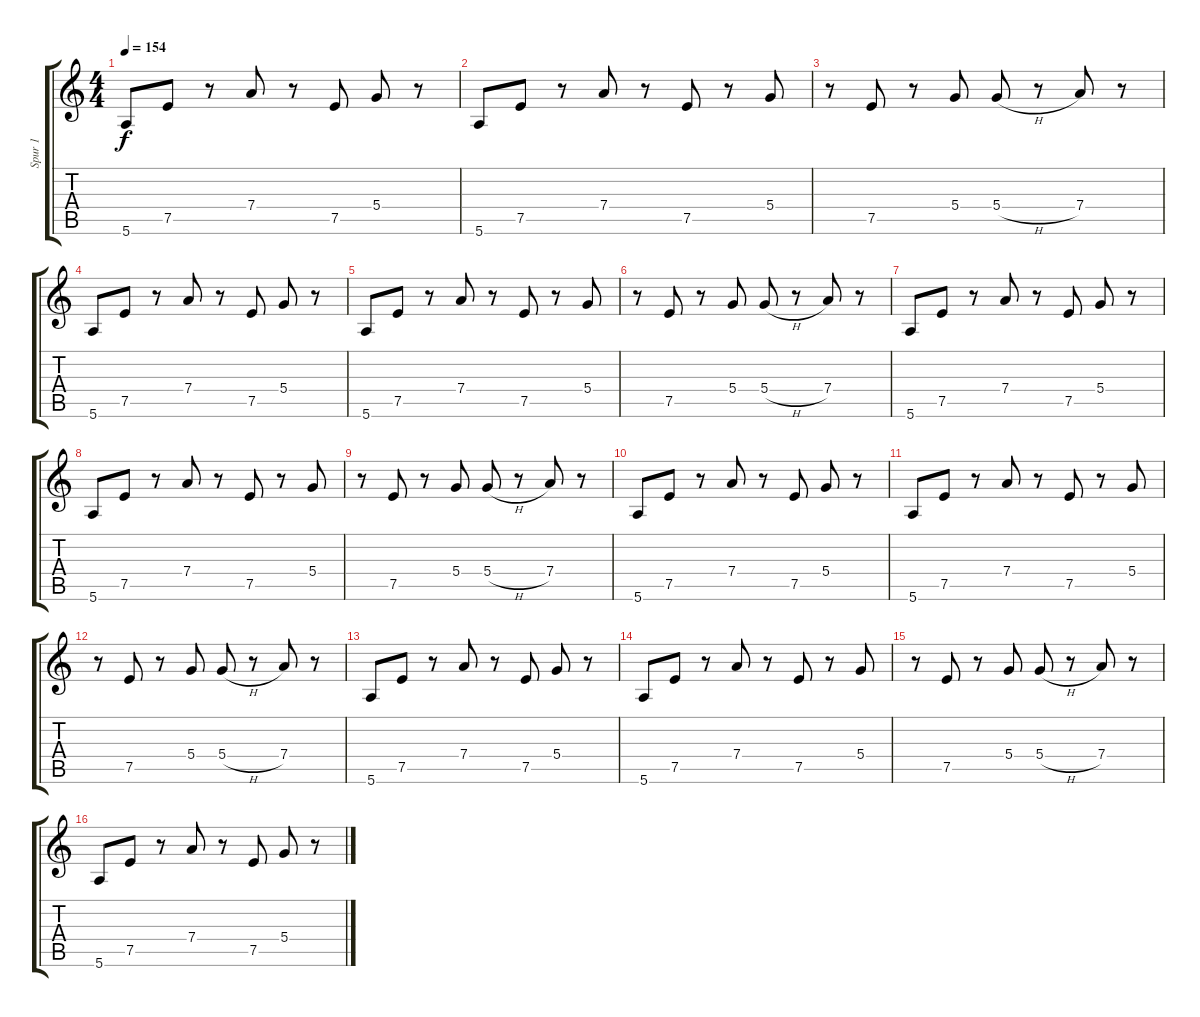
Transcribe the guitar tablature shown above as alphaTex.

\track ("Spur 1" "Spur 1") {instrument distortionguitar}
\staff {score tabs}
\tuning (E4 B3 G3 D3 A2 E2) {hide}
\ts (4 4)
\tempo 154
\clef g2
\ks c
5.6.8{dy f} 7.5.8 r.8 7.4.8 r.8 7.5.8 5.4.8 r.8 |
5.6.8 7.5.8 r.8 7.4.8 r.8 7.5.8 r.8 5.4.8 |
r.8 7.5.8 r.8 5.4.8 5.4{h}.8 r.8 7.4.8 r.8 |
5.6.8 7.5.8 r.8 7.4.8 r.8 7.5.8 5.4.8 r.8 |
5.6.8 7.5.8 r.8 7.4.8 r.8 7.5.8 r.8 5.4.8 |
r.8 7.5.8 r.8 5.4.8 5.4{h}.8 r.8 7.4.8 r.8 |
5.6.8 7.5.8 r.8 7.4.8 r.8 7.5.8 5.4.8 r.8 |
5.6.8 7.5.8 r.8 7.4.8 r.8 7.5.8 r.8 5.4.8 |
r.8 7.5.8 r.8 5.4.8 5.4{h}.8 r.8 7.4.8 r.8 |
5.6.8 7.5.8 r.8 7.4.8 r.8 7.5.8 5.4.8 r.8 |
5.6.8 7.5.8 r.8 7.4.8 r.8 7.5.8 r.8 5.4.8 |
r.8 7.5.8 r.8 5.4.8 5.4{h}.8 r.8 7.4.8 r.8 |
5.6.8 7.5.8 r.8 7.4.8 r.8 7.5.8 5.4.8 r.8 |
5.6.8 7.5.8 r.8 7.4.8 r.8 7.5.8 r.8 5.4.8 |
r.8 7.5.8 r.8 5.4.8 5.4{h}.8 r.8 7.4.8 r.8 |
5.6.8 7.5.8 r.8 7.4.8 r.8 7.5.8 5.4.8 r.8
